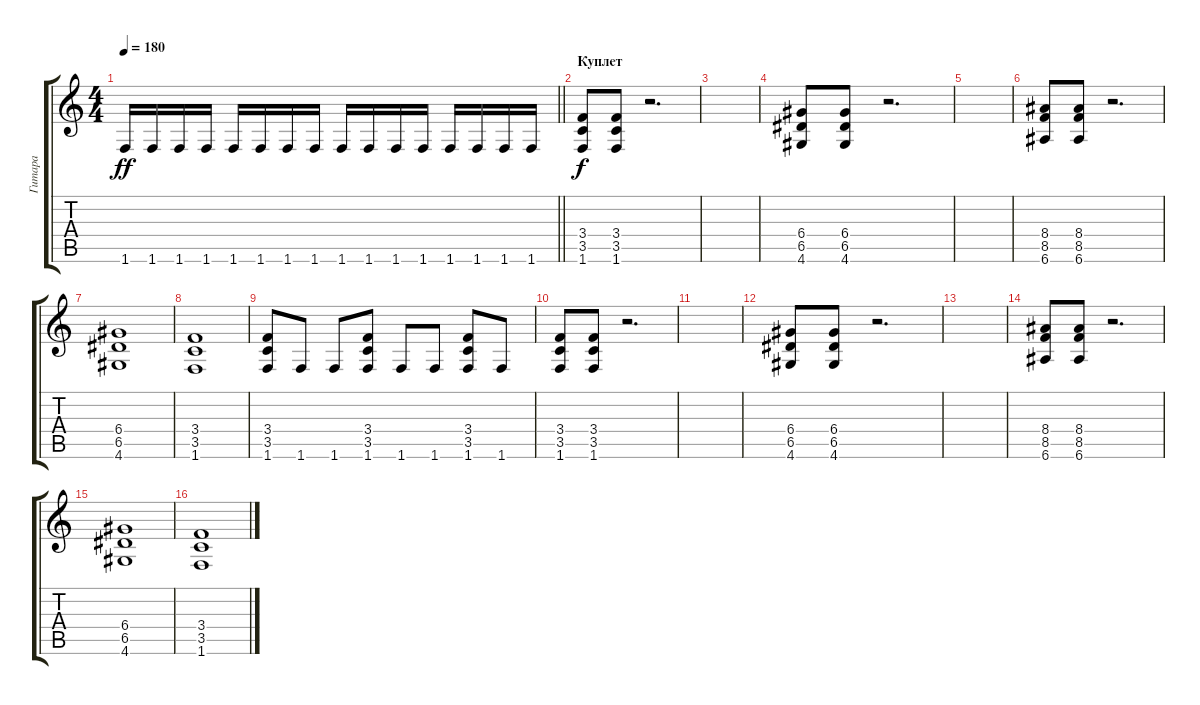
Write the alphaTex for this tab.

\track ("Гитара" "Гитара") {instrument distortionguitar}
\staff {score tabs}
\tuning (E4 B3 G3 D3 A2 E2) {hide}
\ts (4 4)
\tempo 180
\clef g2
\barLineRight lightlight
\ks c
1.6.16{dy ff} 1.6.16 1.6.16 1.6.16 1.6.16 1.6.16 1.6.16 1.6.16 1.6.16 1.6.16 1.6.16 1.6.16 1.6.16 1.6.16 1.6.16 1.6.16 |
\section ("" "Куплет")
(3.4 3.5 1.6).8{dy f} (3.4 3.5 1.6).8 r.2{d} |
|
(6.4 6.5 4.6).8 (6.4 6.5 4.6).8 r.2{d} |
|
(8.4 8.5 6.6).8 (8.4 8.5 6.6).8 r.2{d} |
(6.4 6.5 4.6).1 |
(3.4 3.5 1.6).1 |
(3.4 3.5 1.6).8 1.6.8 1.6.8 (3.4 3.5 1.6).8 1.6.8 1.6.8 (3.4 3.5 1.6).8 1.6.8 |
(3.4 3.5 1.6).8 (3.4 3.5 1.6).8 r.2{d} |
|
(6.4 6.5 4.6).8 (6.4 6.5 4.6).8 r.2{d} |
|
(8.4 8.5 6.6).8 (8.4 8.5 6.6).8 r.2{d} |
(6.4 6.5 4.6).1 |
(3.4 3.5 1.6).1
